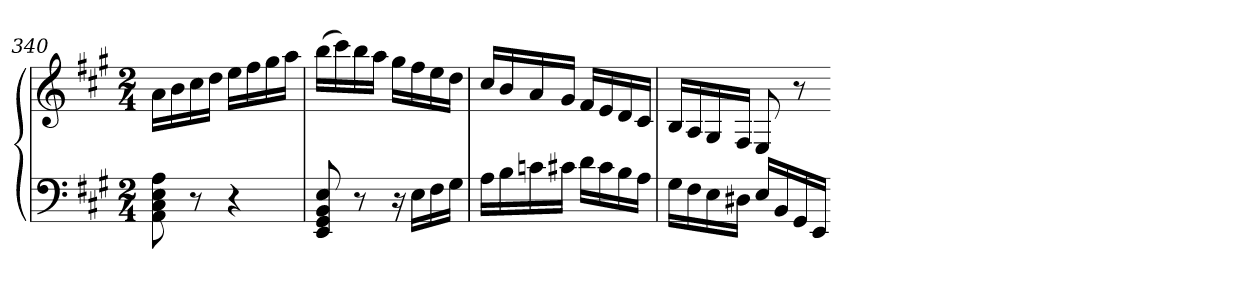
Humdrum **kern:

**kern	**kern
*part1	*part1
*staff2	*staff1
*clefF4	*clefG2
*k[f#c#g#]	*k[f#c#g#]
*A:	*A:
*M2/4	*M2/4
=340	=340
8AA 8C# 8E 8A	16aLL
.	16b
8r	16cc#
.	16ddJJ
4r	16eeLL
.	16ff#
.	16gg#
.	16aaJJ
=341	=341
8EE 8GG# 8BB 8E	(16bbLL
.	16ccc#)
8r	16bb
.	16aaJJ
16r	16gg#LL
16ELL	16ff#
16F#	16ee
16G#JJ	16ddJJ
=342	=342
16ALL	16cc#LL
16B	16b
16cn	16a
16c#XJJ	16g#JJ
16dLL	16f#LL
16c#	16e
16B	16d
16AJJ	16c#JJ
=343	=343
16G#LL	16BLL
16F#	16A
16E	16G#
16D#XJJ	16F#JJ
16ELL	8E
16BB	.
16GG#	8r
16EEJJ	.
=-	=-
*-	*-
